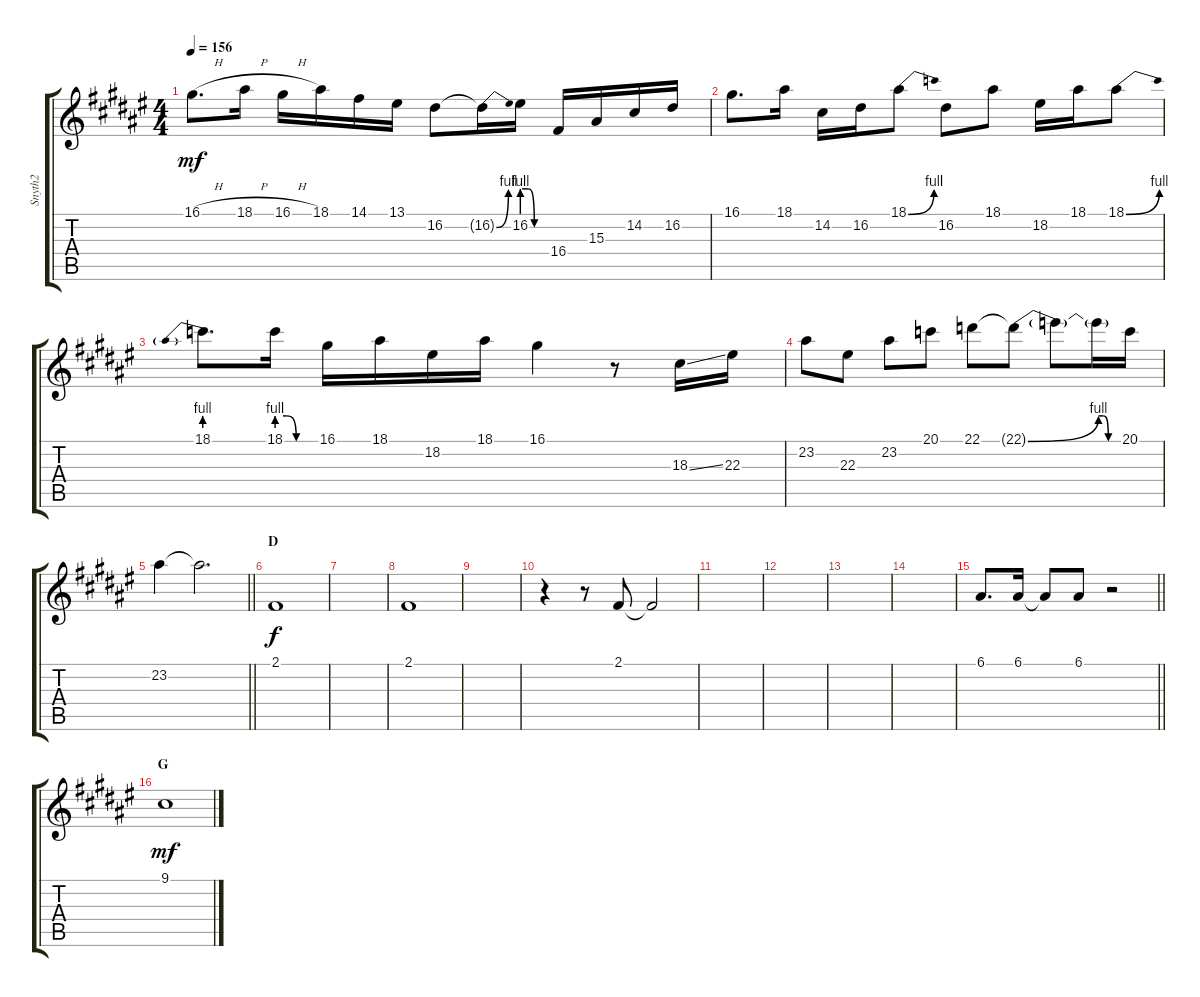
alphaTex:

\track ("Snyth2" "Snyth2") {instrument vibraphone}
\staff {score tabs}
\tuning (E4 B3 G3 D3 A2 E2) {hide}
\ts (4 4)
\tempo 156
\clef g2
\ks f#
16.1{h}.8{d dy mf} 18.1{h}.16 16.1{h}.16 18.1.16 14.1.16 13.1.16 16.2.8 16.2{be (bend 0 0 60 4) t}.16 16.2{be (custom 0 4 15 4 30 0 60 0)}.16 16.4.16 15.3.16 14.2.16 16.2.16 |
16.1.8{d} 18.1.16 14.2.16 16.2.16 18.1{be (bend 0 0 60 4)}.8 16.2.8 18.1.8 18.2.16 18.1.16 18.1{be (bend 0 0 60 4)}.8 |
18.1{be (prebend 0 4 60 4)}.8{d} 18.1{be (custom 0 4 15 4 30 0 60 0)}.16 16.1.16 18.1.16 18.2.16 18.1.16 16.1.4 r.8 18.3{ss}.16 22.3.16 |
23.2.8 22.3.8 23.2.8 20.1.8 22.1.8 22.1{be (bend 0 0 60 4) t}.8 22.1{t}.8 22.1{be (custom 0 4 15 4 30 0 60 0) t}.16 20.1.16 |
\barLineRight lightlight
23.2.4 23.2{t}.2{d} |
\section ("" "D")
2.1.1{dy f instrument vibraphone} |
|
2.1.1 |
|
r.4 r.8 2.1.8 2.1{t}.2 |
|
|
|
|
\barLineRight lightlight
6.1.8{d} 6.1.16 6.1{t}.8 6.1.8 r.2 |
\section ("" "G")
9.1.1{dy mf}
